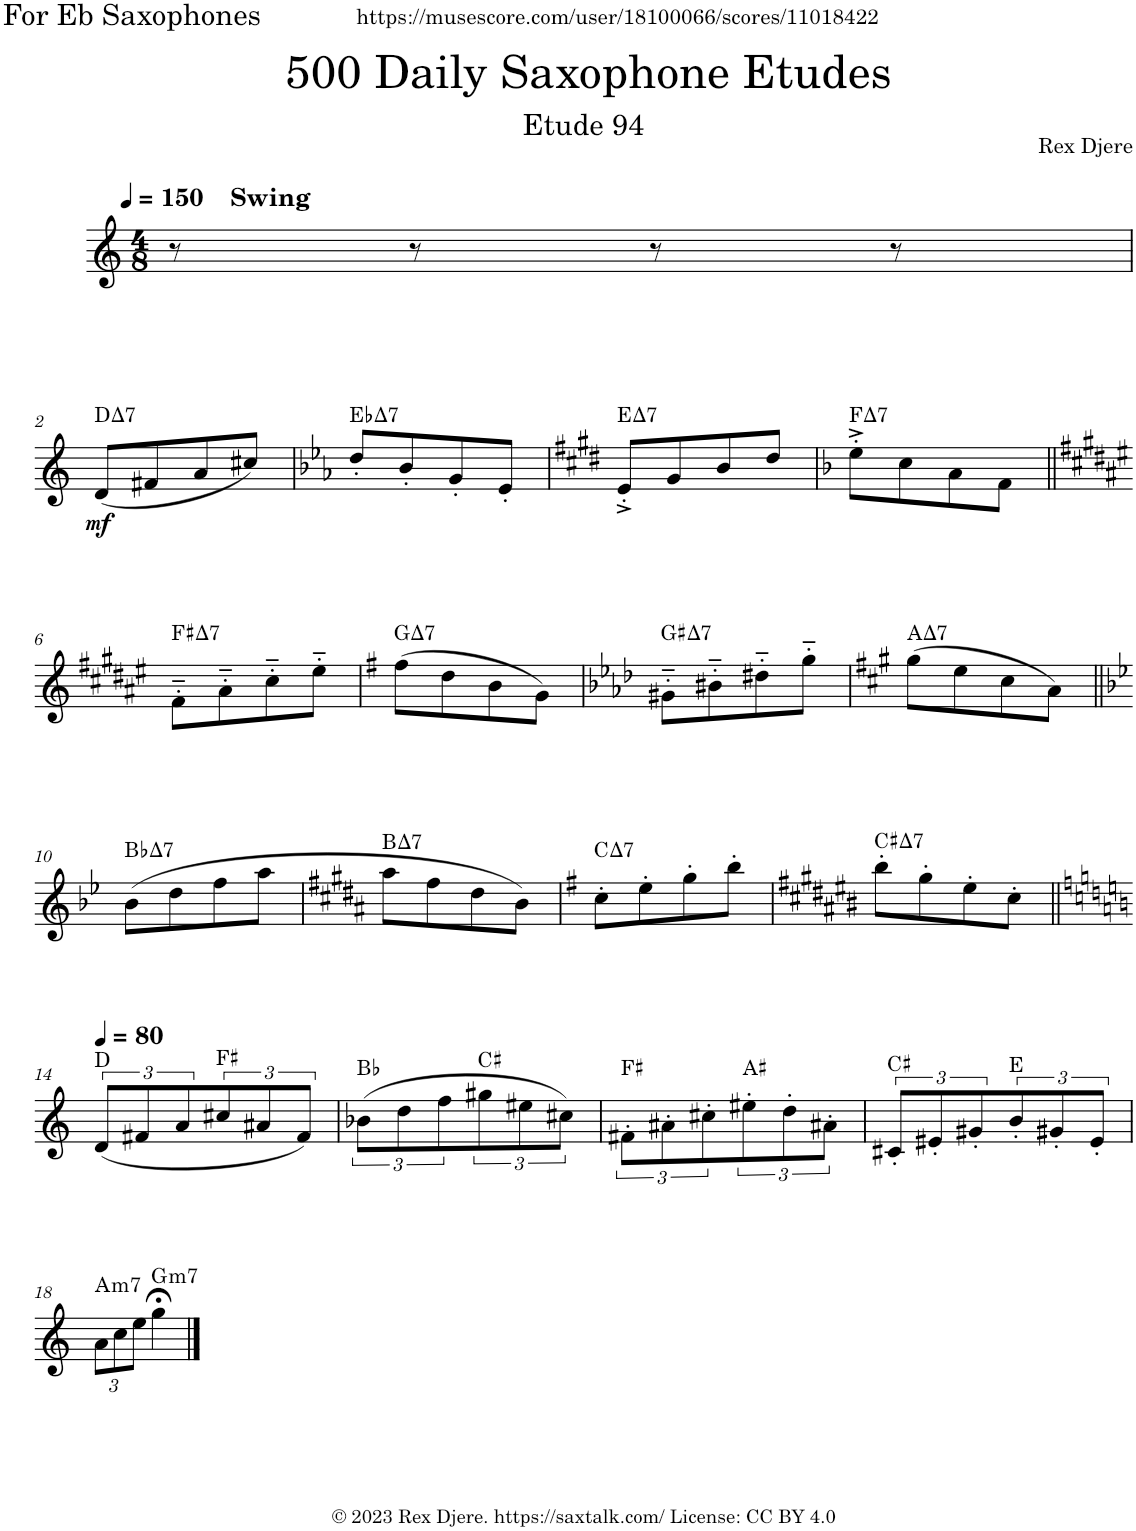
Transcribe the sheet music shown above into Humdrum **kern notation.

**kern	**dynam	**harte
*part1	*part1	*part1
*staff1	*staff1	*
*I"Alto Saxophone	*	*
*I'A. Sax.	*	*
*clefG2	*	*
*Trd5c9	*	*
*k[]	*	*
*M4/8	*	*
*MM150	*	*
=1	=1	=1
!LO:TX:a:B:t=Swing	!	!
8r	.	.
8r	.	.
8r	.	.
8r	.	.
!!LO:LB:g=z
=2	=2	=2
!	!LO:DY:b	!LO:H:kt=7
(8d/L	mf	D:maj7
8f#X/	.	.
8a/	.	.
8cc#X/J)	.	.
=3	=3	=3
*k[b-e-a-]	*	*
!	!	!LO:H:kt=7
8dd'/L	.	Eb:maj7
8b-'/	.	.
8g'/	.	.
8e-'/J	.	.
=4	=4	=4
*k[f#c#g#d#]	*	*
!	!	!LO:H:kt=7
8e'^/L	.	E:maj7
8g#/	.	.
8b/	.	.
8dd#/J	.	.
=5	=5	=5
*k[b-]	*	*
!	!	!LO:H:kt=7
8ee'^\L	.	F:maj7
8cc\	.	.
8a\	.	.
8f\J	.	.
!!LO:LB:g=z
=6||	=6||	=6||
*k[f#c#g#d#a#e#]	*	*
!	!	!LO:H:kt=7
8f#'~\L	.	F#:maj7
8a#'~\	.	.
8cc#'~\	.	.
8ee#'~\J	.	.
=7	=7	=7
*k[f#]	*	*
!	!	!LO:H:kt=7
(8ff#\L	.	G:maj7
8dd\	.	.
8b\	.	.
8g\J)	.	.
=8	=8	=8
*k[b-e-a-d-]	*	*
!	!	!LO:H:kt=7
8g#X'~\L	.	G#:maj7
8b#X'~\	.	.
8dd#X'~\	.	.
8gg'~\J	.	.
=9	=9	=9
*k[f#c#g#]	*	*
!	!	!LO:H:kt=7
(8gg#\L	.	A:maj7
8ee\	.	.
8cc#\	.	.
8a\J)	.	.
!!LO:LB:g=z
=10||	=10||	=10||
*k[b-e-]	*	*
!	!	!LO:H:kt=7
(8b-\L	.	Bb:maj7
8dd\	.	.
8ff\	.	.
8aa\J	.	.
=11	=11	=11
*k[f#c#g#d#a#]	*	*
!	!	!LO:H:kt=7
8aa#\L	.	B:maj7
8ff#\	.	.
8dd#\	.	.
8b\J)	.	.
=12	=12	=12
*k[f#]	*	*
!	!	!LO:H:kt=7
8cc'\L	.	C:maj7
8ee'\	.	.
8gg'\	.	.
8bb'\J	.	.
=13	=13	=13
*k[f#c#g#d#a#e#b#]	*	*
!	!	!LO:H:kt=7
8bb#'\L	.	C#:maj7
8gg#'\	.	.
8ee#'\	.	.
8cc#'\J	.	.
!!LO:LB:g=z
=14||	=14||	=14||
*k[]	*	*
*MM80	*	*
(12d/L	.	D:maj
12f#X/	.	.
12a/	.	.
12cc#X/	.	F#:maj
12a#X/	.	.
12f#/J)	.	.
=15	=15	=15
(12b-X\L	.	Bb:maj
12dd\	.	.
12ff\	.	.
12gg#X\	.	C#:maj
12ee#X\	.	.
12cc#X\J)	.	.
=16	=16	=16
12f#X'\L	.	F#:maj
12a#X'\	.	.
12cc#X'\	.	.
12ee#X'\	.	A#:maj
12dd'\	.	.
12a#X'\J	.	.
=17	=17	=17
12c#X'/L	.	C#:maj
12e#X'/	.	.
12g#X'/	.	.
12b'/	.	E:maj
12g#X'/	.	.
12e#'/J	.	.
!!LO:LB:g=z
=18	=18	=18
*Xbrackettup	*	*
!	!	!LO:H:kt=m7
12a\L	.	A:min7
12cc\	.	.
12ee\J	.	.
!	!	!LO:H:kt=m7
4gg;<\	.	G:min7
==	==	==
*-	*-	*-
